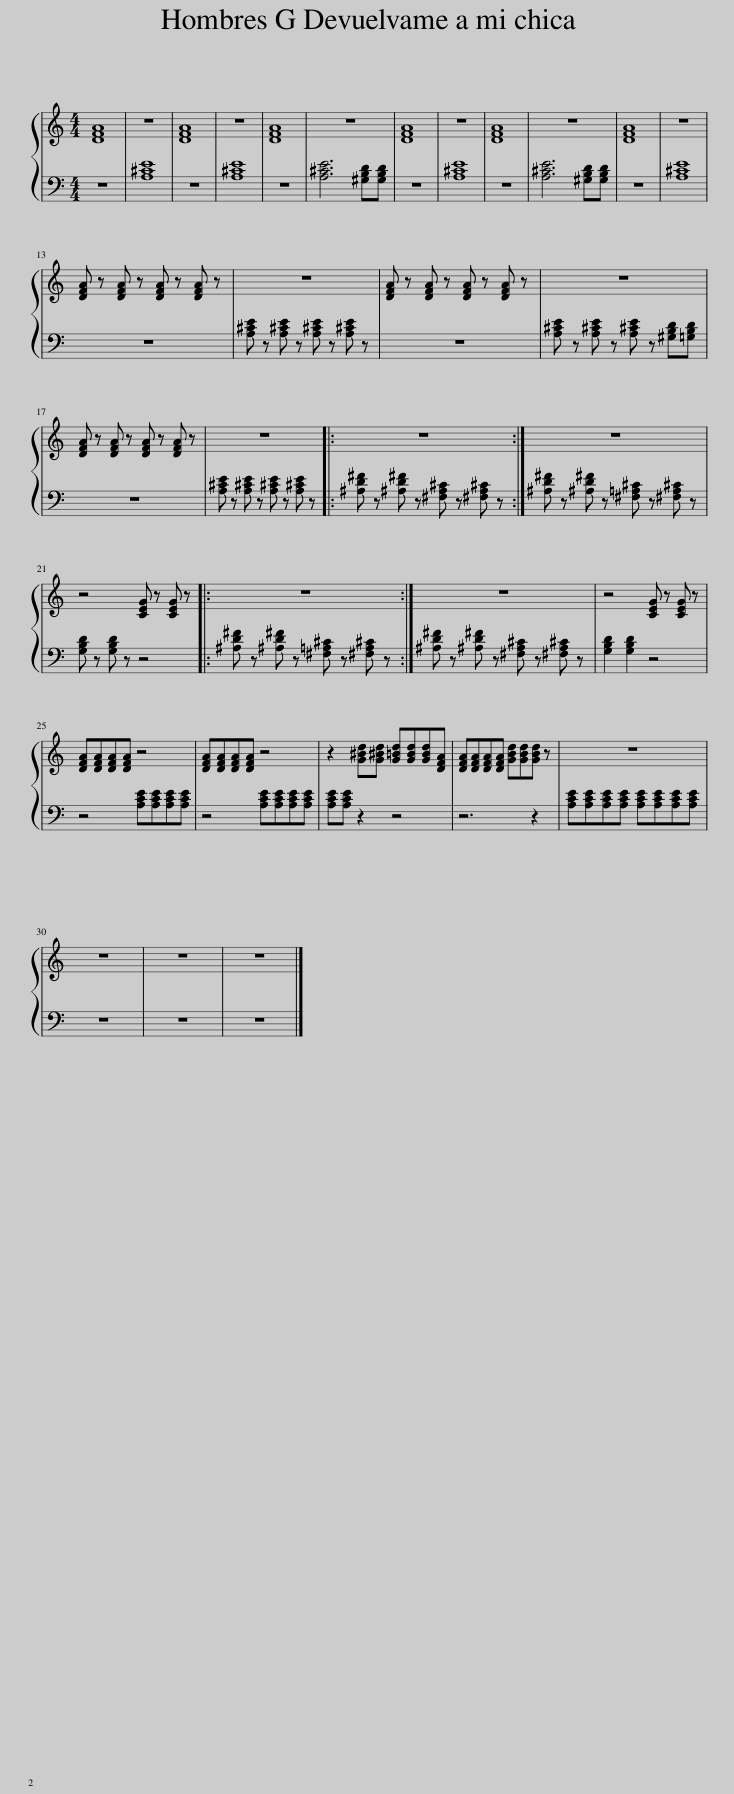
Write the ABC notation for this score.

X:1
%%score { 1 | 2 }
L:1/8
M:4/4
I:linebreak $
K:C
V:1 treble
V:2 bass
V:1
 [DFA]8 | z8 | [DFA]8 | z8 | [DFA]8 | %5
 z8 | [DFA]8 | z8 | [DFA]8 | z8 | %10
 [DFA]8 | z8 |$ [DFA] z [DFA] z [DFA] z [DFA] z | z8 | [DFA] z [DFA] z [DFA] z [DFA] z | %15
 z8 |$ [DFA] z [DFA] z [DFA] z [DFA] z | z8 |: z8 :| z8 |$ %20
 z4 [CEG] z [CEG] z |: z8 :| z8 | z4 [CEG] z [CEG] z |$ [DFA][DFA][DFA][DFA] z4 | %25
 [DFA][DFA][DFA][DFA] z4 | z2 [G^Bd][G^Bd] [G=Bd][GBd][GBd][DFA] | [DFA][DFA][DFA][DFA] [GBd][GBd][GBd] z | z8 |$ z8 | %30
 z8 | z8 |] %32
V:2
 z8 | [A,^CE]8 | z8 | [A,^CE]8 | z8 | %5
 [A,^CE]6 [^G,B,D][G,B,D] | z8 | [A,^CE]8 | z8 | [A,^CE]6 [^G,B,D][G,B,D] | %10
 z8 | [A,^CE]8 |$ z8 | [A,^CE] z [A,^CE] z [A,^CE] z [A,^CE] z | z8 | %15
 [A,^CE] z [A,^CE] z [A,^CE] z [^G,B,D][=G,B,D] |$ z8 | [A,^CE] z [A,^CE] z [A,^CE] z [A,^CE] z |: [^A,D^F] z [^A,D^F] z [^F,A,^C] z [^F,A,^C] z :| [^A,D^F] z [^A,D^F] z [^F,=A,^C] z [^F,A,^C] z |$ %20
 [G,B,D] z [G,B,D] z z4 |: [^A,D^F] z [^A,D^F] z [^F,=A,^C] z [^F,A,^C] z :| [^A,D^F] z [^A,D^F] z [^F,A,^C] z [^F,A,^C] z | [G,B,D]2 [G,B,D]2 z4 |$ z4 [A,CE][A,CE][A,CE][A,CE] | %25
 z4 [A,CE][A,CE][A,CE][A,CE] | [A,CE][A,CE] z2 z4 | z6 z2 | [A,CE][A,CE][A,CE][A,CE] [A,CE][A,CE][A,CE][A,CE] |$ z8 | %30
 z8 | z8 |] %32
